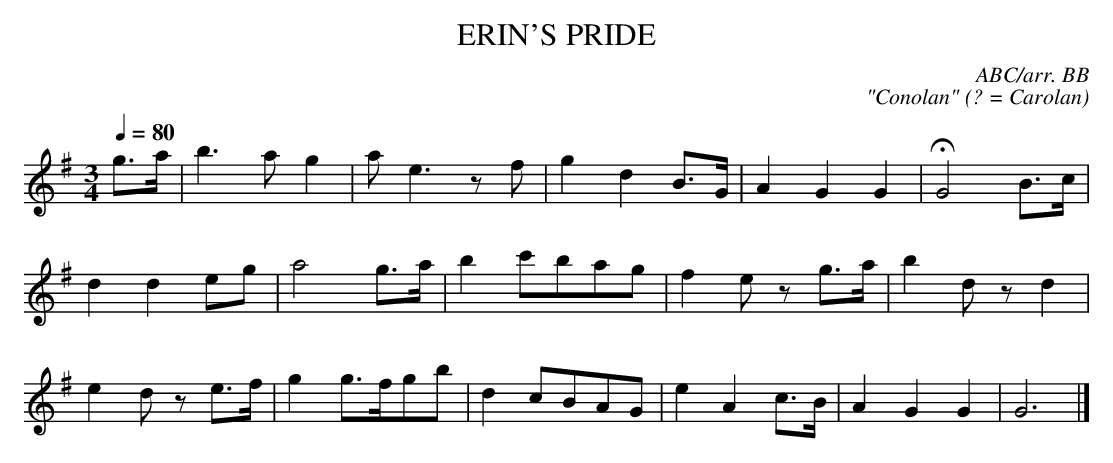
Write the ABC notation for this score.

X:1
T:ERIN'S PRIDE
C:ABC/arr. BB
C:"Conolan" (? = Carolan)
Q:1/4=80
L:1/8
M:3/4
K:G
g>a|b3a g2|ae3 zf|g2 d2 B>G|A2 G2 G2|HG4 B>c|
d2 d2 eg|a4 g>a|b2 c'bag|f2e z g>a|b2d z d2|
e2dz e>f|g2 g>fgb|d2 cBAG|e2A2 c>B|A2G2G2|G6 |]
